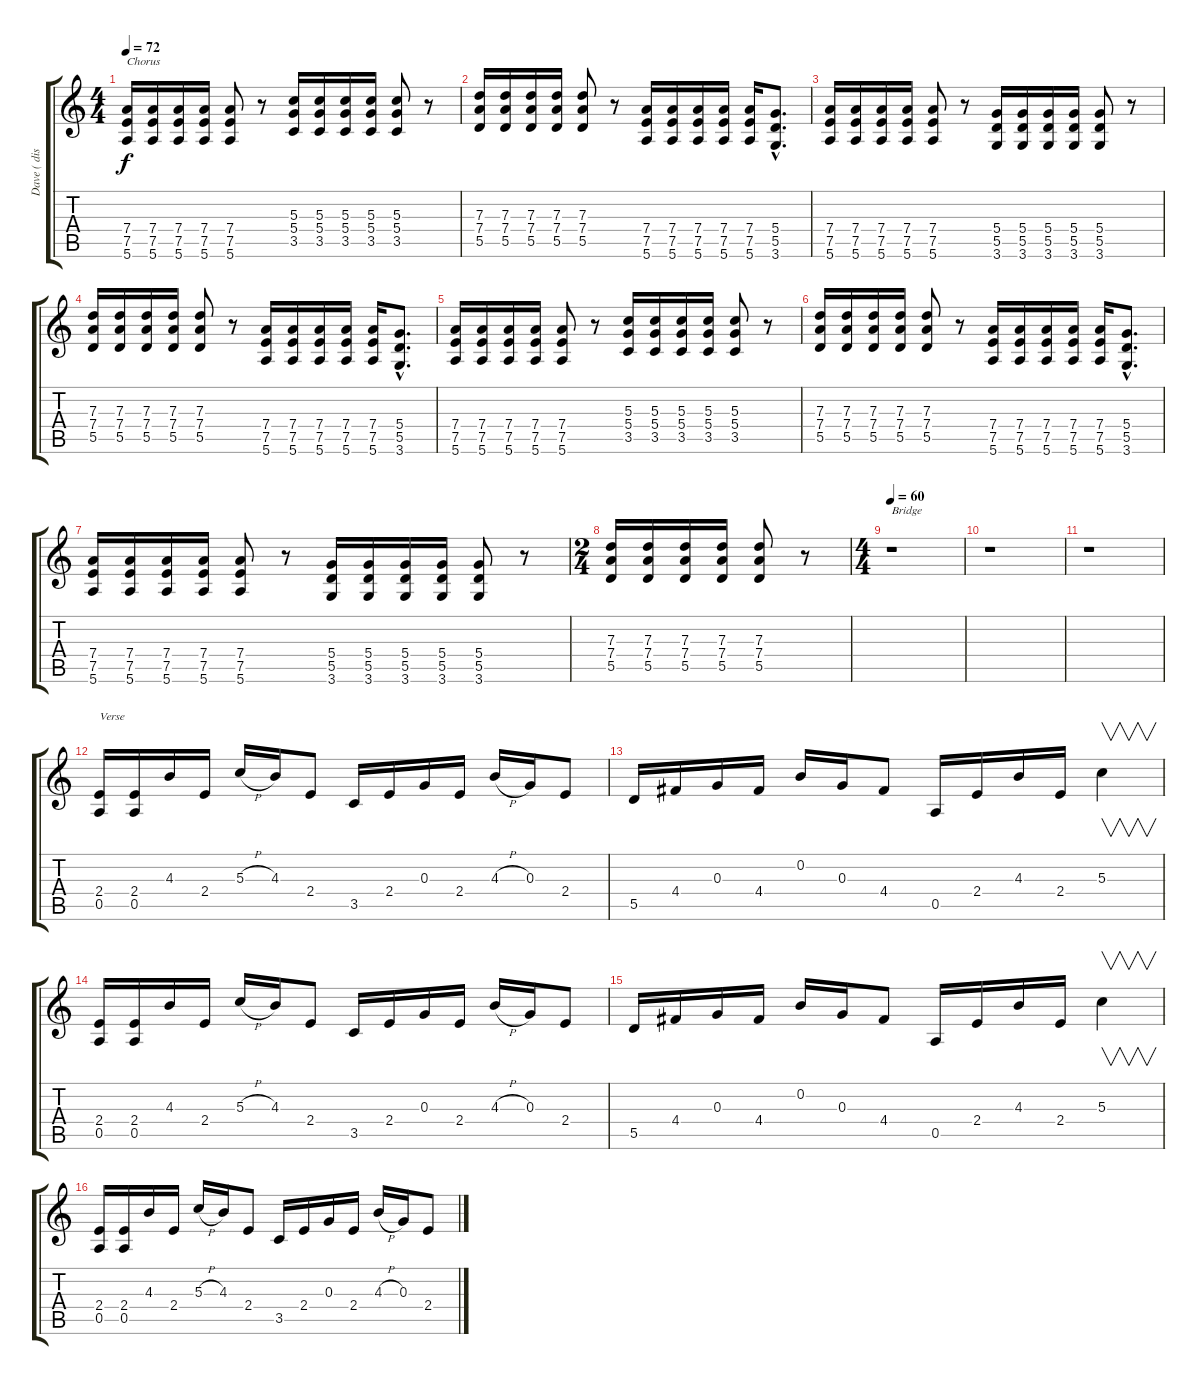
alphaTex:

\track ("Dave ( distortion )" "Dave ( dis") {instrument distortionguitar}
\staff {score tabs}
\tuning (E4 B3 G3 D3 A2 E2) {hide}
\ts (4 4)
\tempo 72
\clef g2
\ks c
(7.4 7.5 5.6).16{txt "Chorus" dy f} (7.4 7.5 5.6).16 (7.4 7.5 5.6).16 (7.4 7.5 5.6).16 (7.4 7.5 5.6).8 r.8 (5.3 5.4 3.5).16 (5.3 5.4 3.5).16 (5.3 5.4 3.5).16 (5.3 5.4 3.5).16 (5.3 5.4 3.5).8 r.8 |
(7.3 7.4 5.5).16 (7.3 7.4 5.5).16 (7.3 7.4 5.5).16 (7.3 7.4 5.5).16 (7.3 7.4 5.5).8 r.8 (7.4 7.5 5.6).16 (7.4 7.5 5.6).16 (7.4 7.5 5.6).16 (7.4 7.5 5.6).16 (7.4 7.5 5.6).16 (5.4{hac} 5.5{hac} 3.6{hac}).8{d} |
(7.4 7.5 5.6).16 (7.4 7.5 5.6).16 (7.4 7.5 5.6).16 (7.4 7.5 5.6).16 (7.4 7.5 5.6).8 r.8 (5.4 5.5 3.6).16 (5.4 5.5 3.6).16 (5.4 5.5 3.6).16 (5.4 5.5 3.6).16 (5.4 5.5 3.6).8 r.8 |
(7.3 7.4 5.5).16 (7.3 7.4 5.5).16 (7.3 7.4 5.5).16 (7.3 7.4 5.5).16 (7.3 7.4 5.5).8 r.8 (7.4 7.5 5.6).16 (7.4 7.5 5.6).16 (7.4 7.5 5.6).16 (7.4 7.5 5.6).16 (7.4 7.5 5.6).16 (5.4{hac} 5.5{hac} 3.6{hac}).8{d} |
(7.4 7.5 5.6).16 (7.4 7.5 5.6).16 (7.4 7.5 5.6).16 (7.4 7.5 5.6).16 (7.4 7.5 5.6).8 r.8 (5.3 5.4 3.5).16 (5.3 5.4 3.5).16 (5.3 5.4 3.5).16 (5.3 5.4 3.5).16 (5.3 5.4 3.5).8 r.8 |
(7.3 7.4 5.5).16 (7.3 7.4 5.5).16 (7.3 7.4 5.5).16 (7.3 7.4 5.5).16 (7.3 7.4 5.5).8 r.8 (7.4 7.5 5.6).16 (7.4 7.5 5.6).16 (7.4 7.5 5.6).16 (7.4 7.5 5.6).16 (7.4 7.5 5.6).16 (5.4{hac} 5.5{hac} 3.6{hac}).8{d} |
(7.4 7.5 5.6).16 (7.4 7.5 5.6).16 (7.4 7.5 5.6).16 (7.4 7.5 5.6).16 (7.4 7.5 5.6).8 r.8 (5.4 5.5 3.6).16 (5.4 5.5 3.6).16 (5.4 5.5 3.6).16 (5.4 5.5 3.6).16 (5.4 5.5 3.6).8 r.8 |
\ts (2 4)
(7.3 7.4 5.5).16 (7.3 7.4 5.5).16 (7.3 7.4 5.5).16 (7.3 7.4 5.5).16 (7.3 7.4 5.5).8 r.8 |
\ts (4 4)
\tempo 60
r.1{txt "Bridge"} |
r.1 |
r.1 |
(2.4 0.5).16{txt "Verse"} (2.4 0.5).16 4.3.16 2.4.16 5.3{h}.16 4.3.16 2.4.8 3.5.16 2.4.16 0.3.16 2.4.16 4.3{h}.16 0.3.16 2.4.8 |
5.5.16 4.4.16 0.3.16 4.4.16 0.2.16 0.3.16 4.4.8 0.5.16 2.4.16 4.3.16 2.4.16 5.3.4{v} |
(2.4 0.5).16 (2.4 0.5).16 4.3.16 2.4.16 5.3{h}.16 4.3.16 2.4.8 3.5.16 2.4.16 0.3.16 2.4.16 4.3{h}.16 0.3.16 2.4.8 |
5.5.16 4.4.16 0.3.16 4.4.16 0.2.16 0.3.16 4.4.8 0.5.16 2.4.16 4.3.16 2.4.16 5.3.4{v} |
(2.4 0.5).16 (2.4 0.5).16 4.3.16 2.4.16 5.3{h}.16 4.3.16 2.4.8 3.5.16 2.4.16 0.3.16 2.4.16 4.3{h}.16 0.3.16 2.4.8
